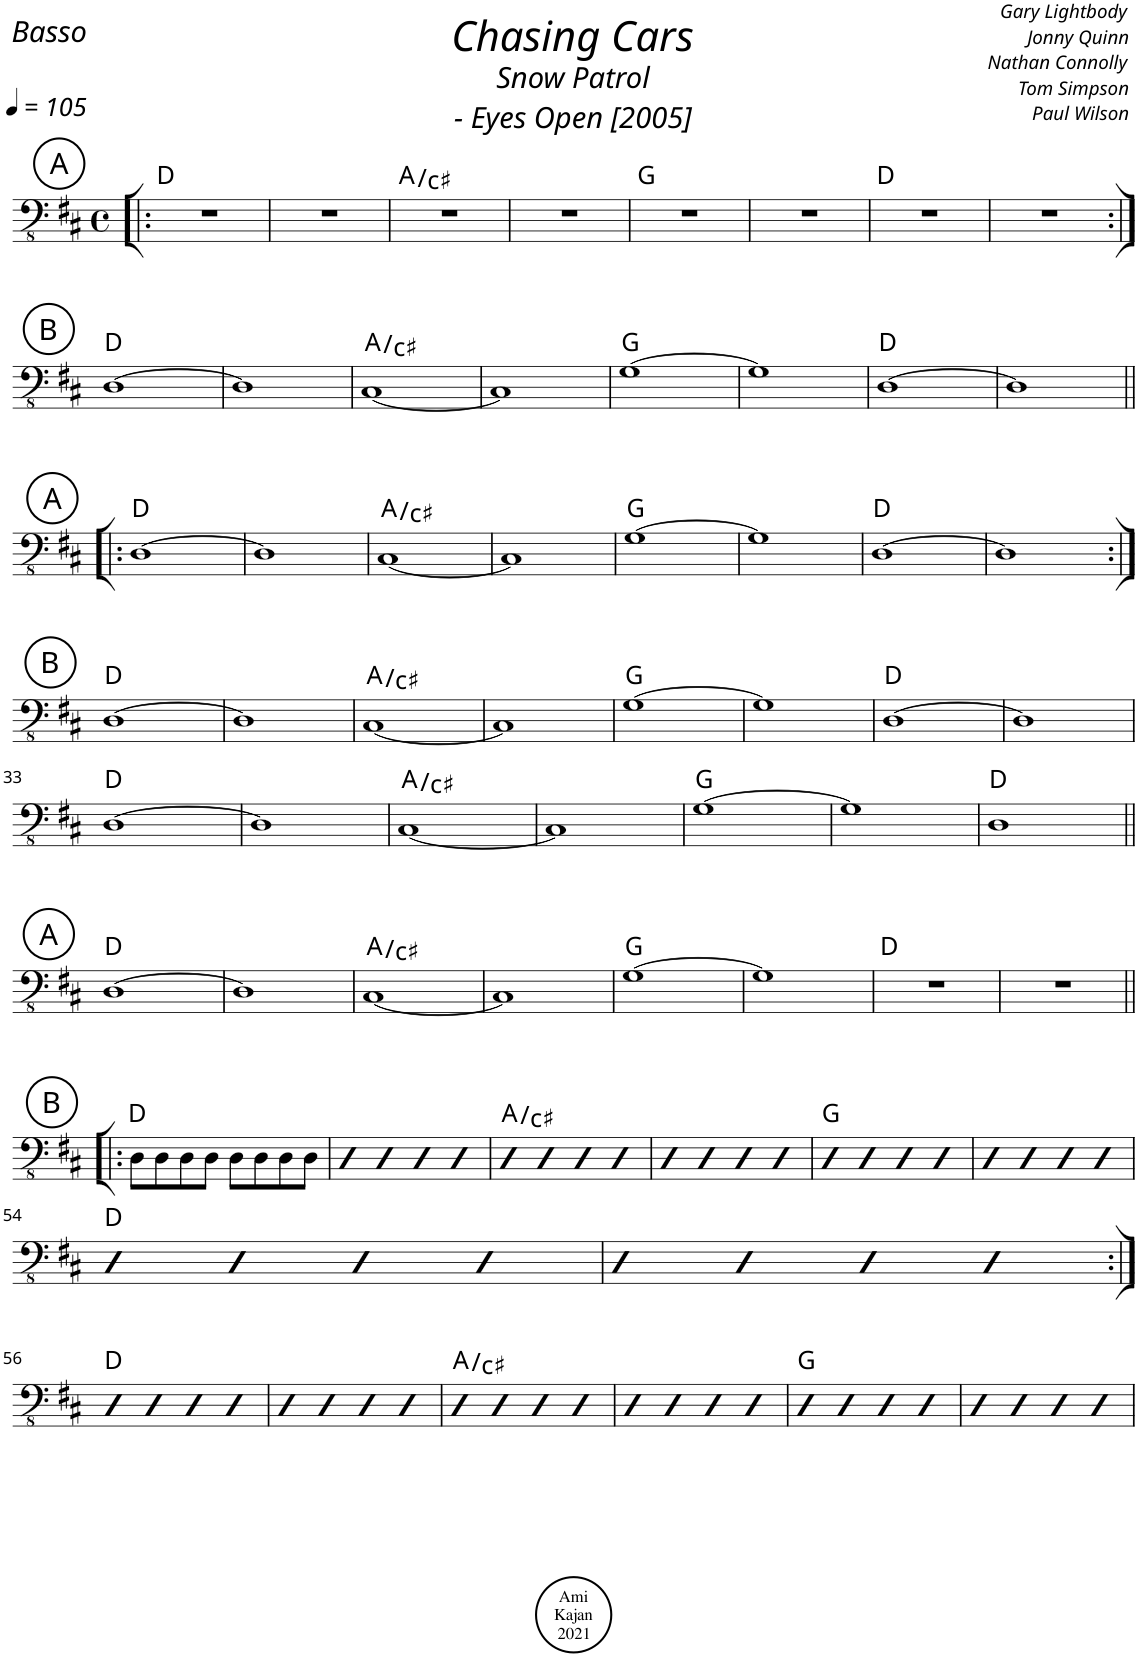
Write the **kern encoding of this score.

**kern	**harte
*part1	*part1
*staff1	*
*I"Acoustic Bass	*
*I'Bass	*
*clefFv4	*
*k[f#c#]	*
*M4/4	*
*met(c)	*
*MM105	*
!!LO:REH:place=s1:a:cj:enc=circle:fs=14:t=A
=1!|:	=1!|:
1r	D:maj
=2	=2
1r	.
=3	=3
1r	A:maj/3
=4	=4
1r	.
=5	=5
1r	G:maj
=6	=6
1r	.
=7	=7
1r	D:maj
=8	=8
1r	.
!!LO:LB:g=z
!!LO:REH:place=s1:a:cj:enc=circle:fs=14:t=B
=9:|!	=9:|!
[1DD	D:maj
=10	=10
1DD]	.
=11	=11
[1CC#	A:maj/3
=12	=12
1CC#]	.
=13	=13
[1GG	G:maj
=14	=14
1GG]	.
=15	=15
[1DD	D:maj
=16	=16
1DD]	.
!!LO:LB:g=z
!!LO:REH:place=s1:a:cj:enc=circle:fs=14:t=A
=17!|:	=17!|:
[1DD	D:maj
=18	=18
1DD]	.
=19	=19
[1CC#	A:maj/3
=20	=20
1CC#]	.
=21	=21
[1GG	G:maj
=22	=22
1GG]	.
=23	=23
[1DD	D:maj
=24	=24
1DD]	.
!!LO:LB:g=z
!!LO:REH:place=s1:a:cj:enc=circle:fs=14:t=B
=25:|!	=25:|!
[1DD	D:maj
=26	=26
1DD]	.
=27	=27
[1CC#	A:maj/3
=28	=28
1CC#]	.
=29	=29
[1GG	G:maj
=30	=30
1GG]	.
=31	=31
[1DD	D:maj
=32	=32
1DD]	.
!!LO:LB:g=z
=33	=33
[1DD	D:maj
=34	=34
1DD]	.
=35	=35
[1CC#	A:maj/3
=36	=36
1CC#]	.
=37	=37
[1GG	G:maj
=38	=38
1GG]	.
=39	=39
1DD	D:maj
!!LO:LB:g=z
!!LO:REH:place=s1:a:cj:enc=circle:fs=14:t=A
=40||	=40||
[1DD	D:maj
=41	=41
1DD]	.
=42	=42
[1CC#	A:maj/3
=43	=43
1CC#]	.
=44	=44
[1GG	G:maj
=45	=45
1GG]	.
=46	=46
1r	D:maj
=47	=47
1r	.
!!LO:LB:g=z
!!LO:REH:place=s1:a:cj:enc=circle:fs=14:t=B
=48!|:	=48!|:
8DD\L	D:maj
8DD\	.
8DD\	.
8DD\J	.
8DD\L	.
8DD\	.
8DD\	.
8DD\J	.
=49	=49
4GG	.
4GG	.
4GG	.
4GG	.
=50	=50
4GG	A:maj/3
4GG	.
4GG	.
4GG	.
=51	=51
4GG	.
4GG	.
4GG	.
4GG	.
=52	=52
4GG	G:maj
4GG	.
4GG	.
4GG	.
=53	=53
4GG	.
4GG	.
4GG	.
4GG	.
!!LO:LB:g=z
=54	=54
4GG	D:maj
4GG	.
4GG	.
4GG	.
=55	=55
4GG	.
4GG	.
4GG	.
4GG	.
!!LO:LB:g=z
=56:|!	=56:|!
4GG	D:maj
4GG	.
4GG	.
4GG	.
=57	=57
4GG	.
4GG	.
4GG	.
4GG	.
=58	=58
4GG	A:maj/3
4GG	.
4GG	.
4GG	.
=59	=59
4GG	.
4GG	.
4GG	.
4GG	.
=60	=60
4GG	G:maj
4GG	.
4GG	.
4GG	.
=61	=61
4GG	.
4GG	.
4GG	.
4GG	.
=	=
*-	*-
